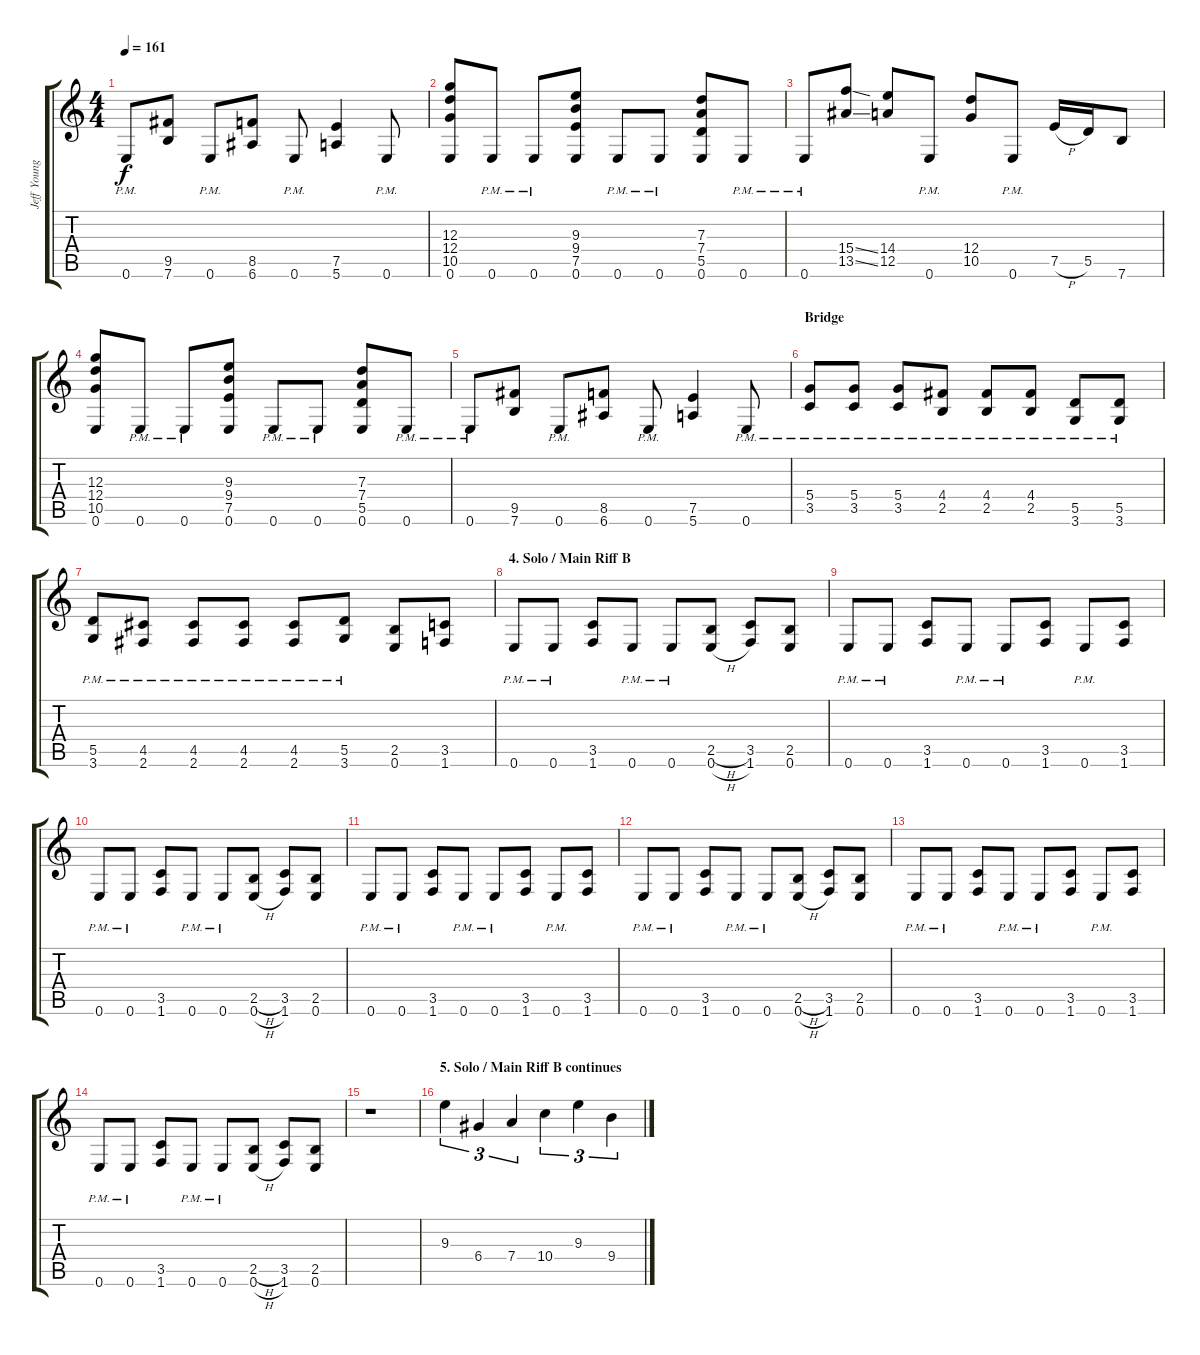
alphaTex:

\track ("Jeff Young" "Jeff Young") {instrument distortionguitar}
\staff {score tabs}
\tuning (E4 B3 G3 D3 A2 E2) {hide}
\ts (4 4)
\tempo 161
\clef g2
\ks c
0.6{pm}.8{dy f} (9.5 7.6).8 0.6{pm}.8 (8.5 6.6).8 0.6{pm}.8 (7.5 5.6).4 0.6{pm}.8 |
(12.3 12.4 10.5 0.6).8 0.6{pm}.8 0.6{pm}.8 (9.3 9.4 7.5 0.6).8 0.6{pm}.8 0.6{pm}.8 (7.3 7.4 5.5 0.6).8 0.6{pm}.8 |
0.6{pm}.8 (15.4{ss} 13.5{ss}).8 (14.4 12.5).8 0.6{pm}.8 (12.4 10.5).8 0.6{pm}.8 7.5{h}.16 5.5.16 7.6.8 |
(12.3 12.4 10.5 0.6).8 0.6{pm}.8 0.6{pm}.8 (9.3 9.4 7.5 0.6).8 0.6{pm}.8 0.6{pm}.8 (7.3 7.4 5.5 0.6).8 0.6{pm}.8 |
0.6{pm}.8 (9.5 7.6).8 0.6{pm}.8 (8.5 6.6).8 0.6{pm}.8 (7.5 5.6).4 0.6{pm}.8 |
\section ("" "Bridge")
(5.4{pm} 3.5{pm}).8 (5.4{pm} 3.5{pm}).8 (5.4{pm} 3.5{pm}).8 (4.4{pm} 2.5{pm}).8 (4.4{pm} 2.5{pm}).8 (4.4{pm} 2.5{pm}).8 (5.5{pm} 3.6{pm}).8 (5.5{pm} 3.6{pm}).8 |
(5.5{pm} 3.6{pm}).8 (4.5{pm} 2.6{pm}).8 (4.5{pm} 2.6{pm}).8 (4.5{pm} 2.6{pm}).8 (4.5{pm} 2.6{pm}).8 (5.5{pm} 3.6{pm}).8 (2.5 0.6).8 (3.5 1.6).8 |
\section ("" "4. Solo / Main Riff B")
0.6{pm}.8 0.6{pm}.8 (3.5 1.6).8 0.6{pm}.8 0.6{pm}.8 (2.5{h} 0.6{h}).8 (3.5 1.6).8 (2.5 0.6).8 |
0.6{pm}.8 0.6{pm}.8 (3.5 1.6).8 0.6{pm}.8 0.6{pm}.8 (3.5 1.6).8 0.6{pm}.8 (3.5 1.6).8 |
0.6{pm}.8 0.6{pm}.8 (3.5 1.6).8 0.6{pm}.8 0.6{pm}.8 (2.5{h} 0.6{h}).8 (3.5 1.6).8 (2.5 0.6).8 |
0.6{pm}.8 0.6{pm}.8 (3.5 1.6).8 0.6{pm}.8 0.6{pm}.8 (3.5 1.6).8 0.6{pm}.8 (3.5 1.6).8 |
0.6{pm}.8 0.6{pm}.8 (3.5 1.6).8 0.6{pm}.8 0.6{pm}.8 (2.5{h} 0.6{h}).8 (3.5 1.6).8 (2.5 0.6).8 |
0.6{pm}.8 0.6{pm}.8 (3.5 1.6).8 0.6{pm}.8 0.6{pm}.8 (3.5 1.6).8 0.6{pm}.8 (3.5 1.6).8 |
0.6{pm}.8 0.6{pm}.8 (3.5 1.6).8 0.6{pm}.8 0.6{pm}.8 (2.5{h} 0.6{h}).8 (3.5 1.6).8 (2.5 0.6).8 |
r.1 |
\section ("" "5. Solo / Main Riff B continues")
9.3.4{tu (3 2)} 6.4.4{tu (3 2)} 7.4.4{tu (3 2)} 10.4.4{tu (3 2)} 9.3.4{tu (3 2)} 9.4.4{tu (3 2)}
